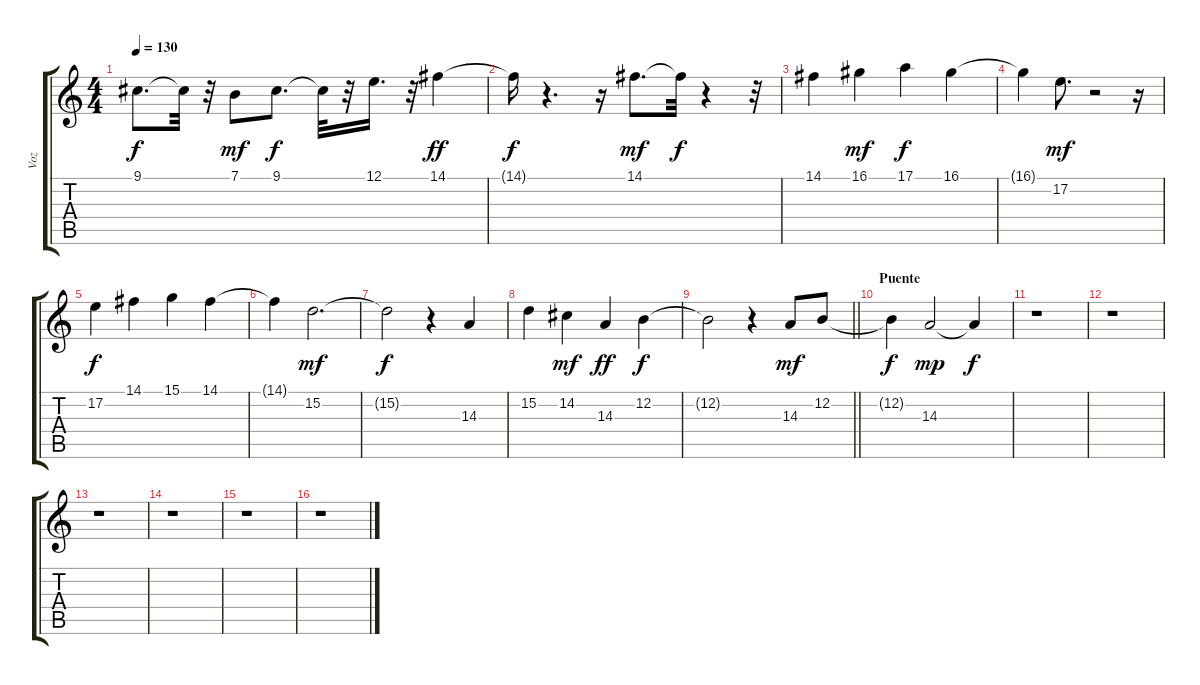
\track ("Voz" "Voz") {instrument flute}
\staff {score tabs}
\tuning (E4 B3 G3 D3 A2 E2) {hide}
\ts (4 4)
\tempo 130
\clef g2
\ks c
9.1{t}.8{d dy f} 9.1{t}.32 r.32 7.1.8{dy mf} 9.1.8{d dy f} 9.1{t}.32 r.32 12.1.16{d} r.32 14.1.4{dy ff} |
14.1{t}.16{dy f} r.4{d} r.16 14.1.8{d dy mf} 14.1{t}.32{dy f} r.4 r.32 |
14.1.4 16.1.4{dy mf} 17.1.4{dy f} 16.1.4 |
16.1{t}.4 17.2.8{d dy mf} r.2 r.16 |
17.2.4{dy f} 14.1.4 15.1.4 14.1.4 |
14.1{t}.4 15.2.2{d dy mf} |
15.2{t}.2{dy f} r.4 14.3.4 |
15.2.4 14.2.4{dy mf} 14.3.4{dy ff} 12.2.4{dy f} |
\barLineRight lightlight
12.2{t}.2 r.4 14.3.8{dy mf} 12.2.8 |
\section ("" "Puente")
12.2{t}.4{dy f} 14.3.2{dy mp} 14.3{t}.4{dy f} |
r.1 |
r.1 |
r.1 |
r.1 |
r.1 |
r.1
